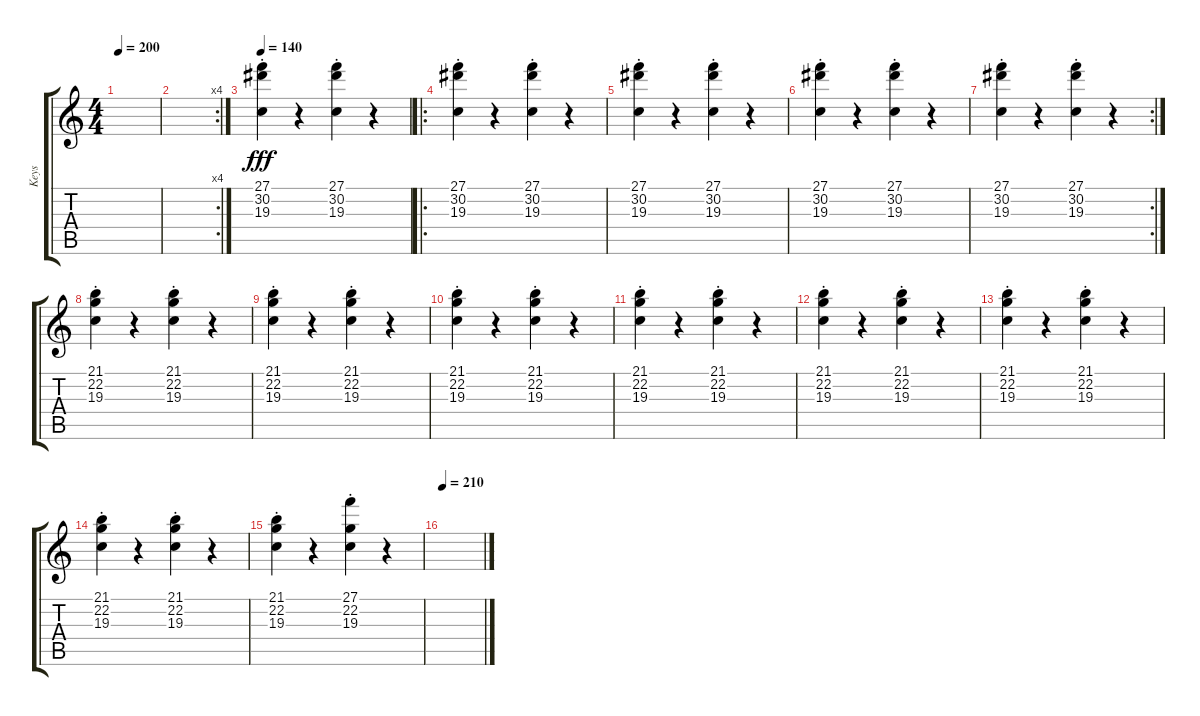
\track ("Keys" "Keys") {instrument synthstrings1}
\staff {score tabs}
\tuning (D4 A3 F3 C3 G2 C2) {hide}
\ts (4 4)
\tempo 200
\clef g2
\ks c
|
\rc 4
|
\tempo 140
(27.1{st} 30.2{st} 19.3{st}).4{dy fff} r.4 (27.1{st} 30.2{st} 19.3{st}).4 r.4 |
\ro
(27.1{st} 30.2{st} 19.3{st}).4 r.4 (27.1{st} 30.2{st} 19.3{st}).4 r.4 |
(27.1{st} 30.2{st} 19.3{st}).4 r.4 (27.1{st} 30.2{st} 19.3{st}).4 r.4 |
(27.1{st} 30.2{st} 19.3{st}).4 r.4 (27.1{st} 30.2{st} 19.3{st}).4 r.4 |
\rc 2
(27.1{st} 30.2{st} 19.3{st}).4 r.4 (27.1{st} 30.2{st} 19.3{st}).4 r.4 |
(21.1{st} 22.2{st} 19.3{st}).4 r.4 (21.1{st} 22.2{st} 19.3{st}).4 r.4 |
(21.1{st} 22.2{st} 19.3{st}).4 r.4 (21.1{st} 22.2{st} 19.3{st}).4 r.4 |
(21.1{st} 22.2{st} 19.3{st}).4 r.4 (21.1{st} 22.2{st} 19.3{st}).4 r.4 |
(21.1{st} 22.2{st} 19.3{st}).4 r.4 (21.1{st} 22.2{st} 19.3{st}).4 r.4 |
(21.1{st} 22.2{st} 19.3{st}).4 r.4 (21.1{st} 22.2{st} 19.3{st}).4 r.4 |
(21.1{st} 22.2{st} 19.3{st}).4 r.4 (21.1{st} 22.2{st} 19.3{st}).4 r.4 |
(21.1{st} 22.2{st} 19.3{st}).4 r.4 (21.1{st} 22.2{st} 19.3{st}).4 r.4 |
(21.1{st} 22.2{st} 19.3{st}).4 r.4 (27.1{st} 22.2{st} 19.3{st}).4 r.4 |
\tempo 210
